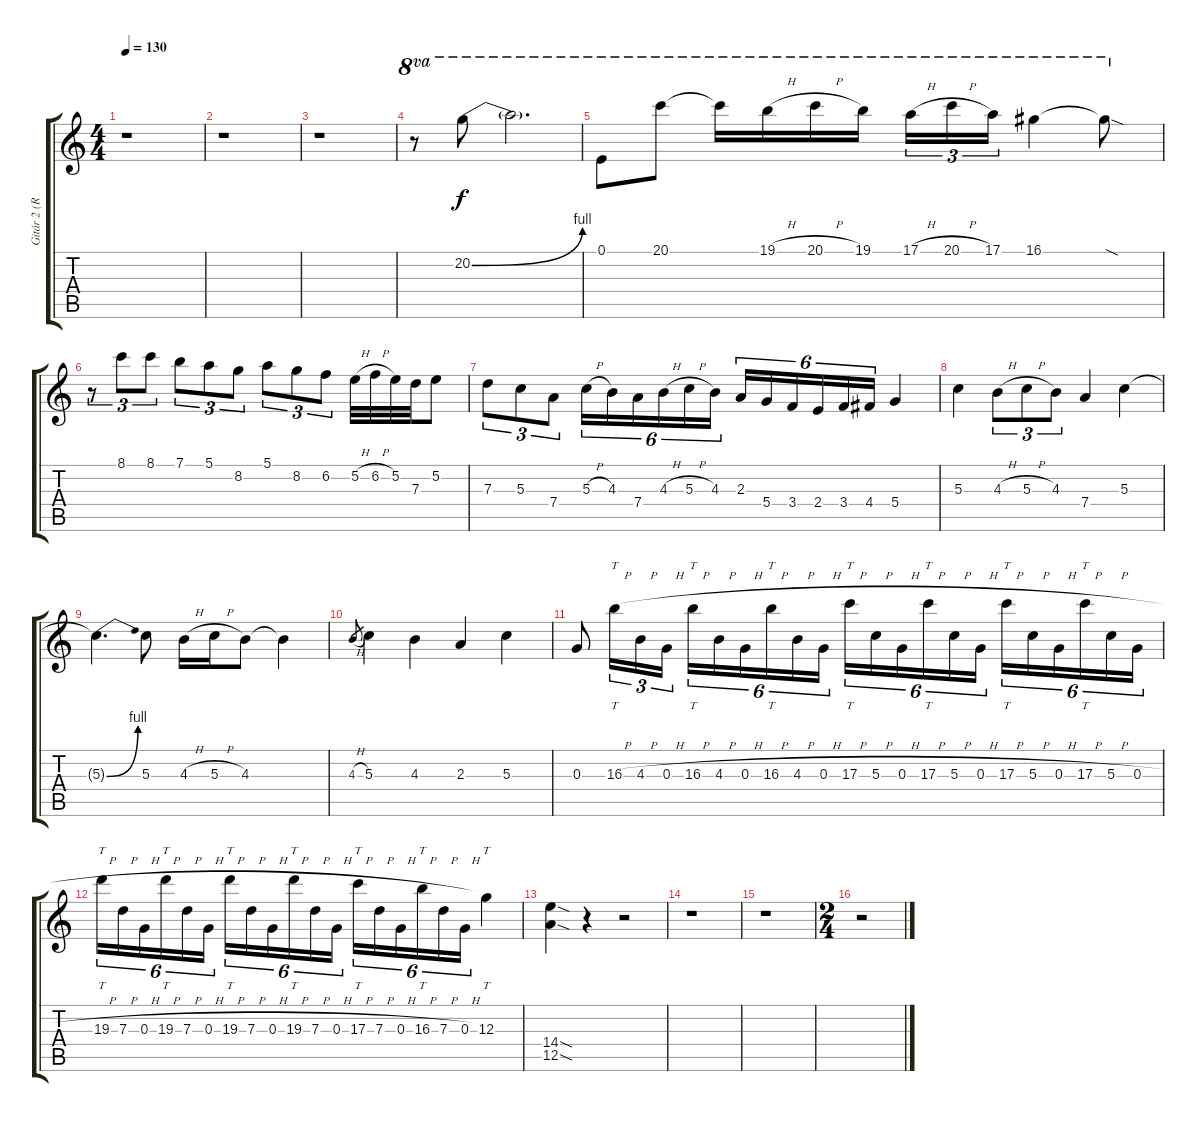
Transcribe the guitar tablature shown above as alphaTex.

\track ("Gitár 2 (Ritchie Blackmore)" "Gitár 2 (R") {instrument distortionguitar}
\staff {score tabs}
\tuning (E4 B3 G3 D3 A2 E2) {hide}
\ts (4 4)
\tempo 130
\clef g2
\ks c
r.1{dy f} |
r.1 |
r.1 |
r.8{ot 8va} 20.2{be (bend 0 0 60 4)}.8{ot 8va} 20.2{t}.2{d ot 8va} |
0.1.8{ot 8va} 20.1.8{ot 8va} 20.1{t}.16{ot 8va} 19.1{h}.16{ot 8va} 20.1{h}.16{ot 8va} 19.1.16{ot 8va} 17.1{h}.16{tu (3 2) ot 8va} 20.1{h}.16{tu (3 2) ot 8va} 17.1.16{tu (3 2) ot 8va} 16.1.4{ot 8va} 16.1{sod t}.8{ot 8va} |
r.8{tu (3 2)} 8.1.8{tu (3 2)} 8.1.8{tu (3 2)} 7.1.8{tu (3 2)} 5.1.8{tu (3 2)} 8.2.8{tu (3 2)} 5.1.8{tu (3 2)} 8.2.8{tu (3 2)} 6.2.8{tu (3 2)} 5.2{h}.32 6.2{h}.32 5.2.32 7.3.32 5.2.8 |
7.3.8{tu (3 2)} 5.3.8{tu (3 2)} 7.4.8{tu (3 2)} 5.3{h}.16{tu (6 4)} 4.3.16{tu (6 4)} 7.4.16{tu (6 4)} 4.3{h}.16{tu (6 4)} 5.3{h}.16{tu (6 4)} 4.3.16{tu (6 4)} 2.3.16{tu (6 4)} 5.4.16{tu (6 4)} 3.4.16{tu (6 4)} 2.4.16{tu (6 4)} 3.4.16{tu (6 4)} 4.4.16{tu (6 4)} 5.4.4 |
5.3.4 4.3{h}.8{tu (3 2)} 5.3{h}.8{tu (3 2)} 4.3.8{tu (3 2)} 7.4.4 5.3.4 |
5.3{be (bend 0 0 60 4) t}.4{d} 5.3.8 4.3{h}.16 5.3{h}.16 4.3.8 4.3{t}.4 |
4.3{h}.8{gr} 5.3.4 4.3.4 2.3.4 5.3.4 |
0.3.8 16.3{h}.16{tt tu (3 2)} 4.3{h}.16{tu (3 2)} 0.3{h}.16{tu (3 2)} 16.3{h}.16{tt tu (6 4)} 4.3{h}.16{tu (6 4)} 0.3{h}.16{tu (6 4)} 16.3{h}.16{tt tu (6 4)} 4.3{h}.16{tu (6 4)} 0.3{h}.16{tu (6 4)} 17.3{h}.16{tt tu (6 4)} 5.3{h}.16{tu (6 4)} 0.3{h}.16{tu (6 4)} 17.3{h}.16{tt tu (6 4)} 5.3{h}.16{tu (6 4)} 0.3{h}.16{tu (6 4)} 17.3{h}.16{tt tu (6 4)} 5.3{h}.16{tu (6 4)} 0.3{h}.16{tu (6 4)} 17.3{h}.16{tt tu (6 4)} 5.3{h}.16{tu (6 4)} 0.3{h}.16{tu (6 4)} |
19.3{h}.16{tt tu (6 4)} 7.3{h}.16{tu (6 4)} 0.3{h}.16{tu (6 4)} 19.3{h}.16{tt tu (6 4)} 7.3{h}.16{tu (6 4)} 0.3{h}.16{tu (6 4)} 19.3{h}.16{tt tu (6 4)} 7.3{h}.16{tu (6 4)} 0.3{h}.16{tu (6 4)} 19.3{h}.16{tt tu (6 4)} 7.3{h}.16{tu (6 4)} 0.3{h}.16{tu (6 4)} 17.3{h}.16{tt tu (6 4)} 7.3{h}.16{tu (6 4)} 0.3{h}.16{tu (6 4)} 16.3{h}.16{tt tu (6 4)} 7.3{h}.16{tu (6 4)} 0.3{h}.16{tu (6 4)} 12.3.4{tt} |
(14.4{sod} 12.5{sod}).4 r.4 r.2 |
r.1 |
r.1 |
\ts (2 4)
r.2
